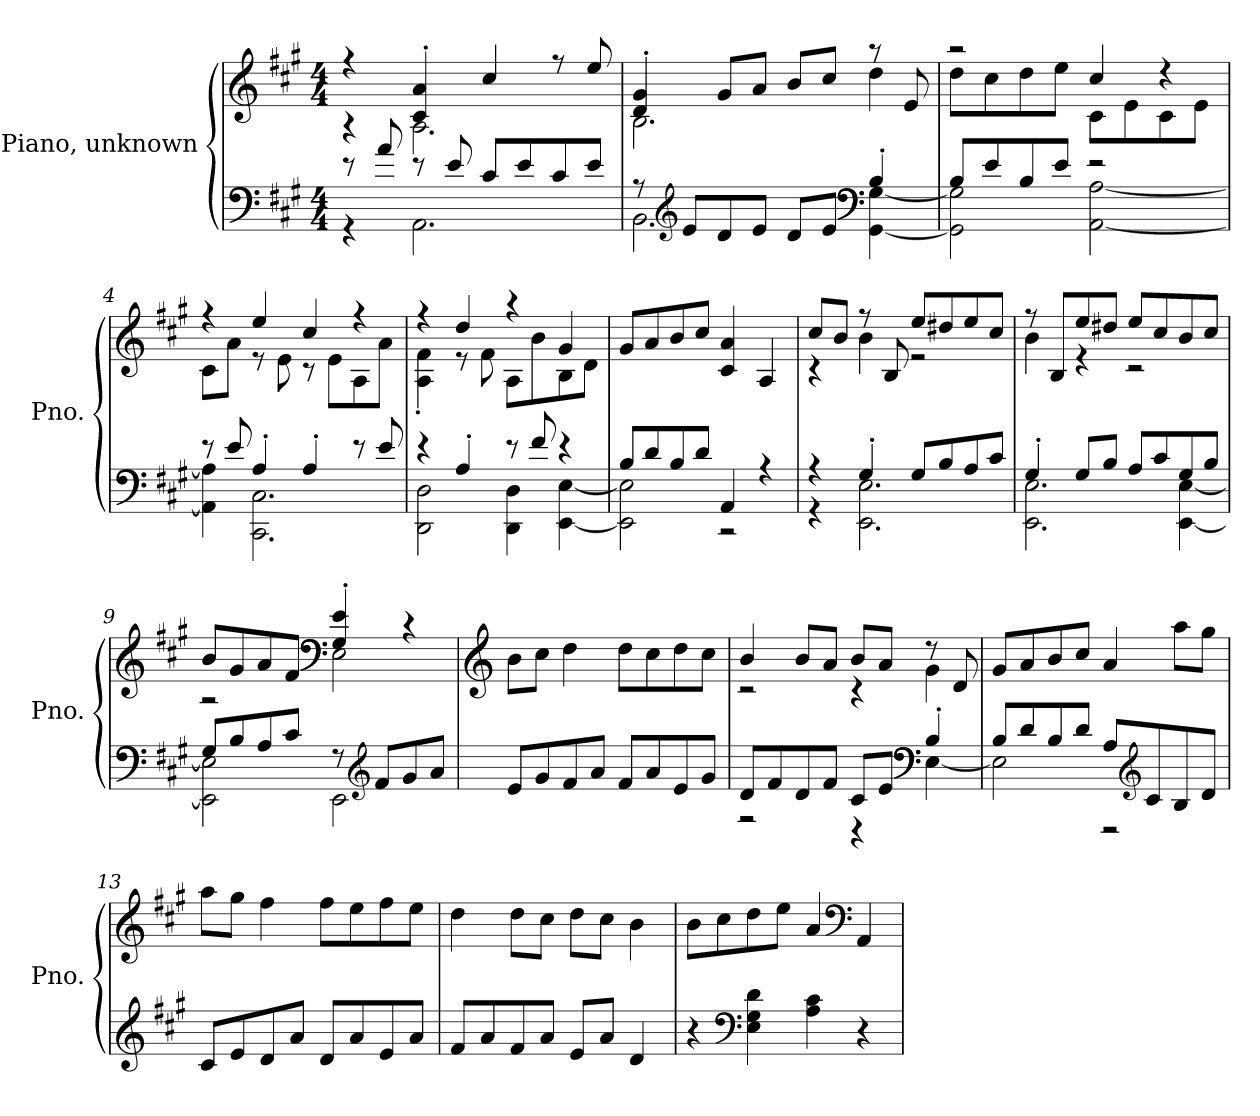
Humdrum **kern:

**kern	**kern
*part1	*part1
*staff2	*staff1
*I"Piano, unknown	*
*I'Pno.	*
*clefF4	*clefG2
*k[f#c#g#]	*k[f#c#g#]
*M4/4	*M4/4
*MM120	*MM120
=1	=1
*^	*^
8r	4r	4r	4r
8a/	.	.	.
8r	2.AA\	4c#/' 4a/'	2.A\
8e/	.	.	.
8c#/L	.	4cc#/	.
8e/	.	.	.
8c#/	.	8r	.
8e/J	.	8ee/	.
=2	=2	=2	=2
8r	2.BB\	4d/' 4g#/'	2.B\
*clefG2	*	*	*
8e/L	.	.	.
8d/	.	8g#/L	.
8e/J	.	8a/J	.
8d/L	.	8b/L	.
8e/J	.	8cc#/J	.
*clefF4	*	*	*
4B'/	[4GG#\ [4G#\	8r	4dd\
.	.	8e/	.
=3	=3	=3	=3
8B/L	2GG#\] 2G#\]	2r	8dd\L
8e/	.	.	8cc#\
8B/	.	.	8dd\
8e/J	.	.	8ee\J
2r	[2AA\ [2A\	4cc#/	8c#\L
.	.	.	8e\
.	.	4r	8c#\
.	.	.	8e\J
!!LO:LB:g=z	!!
=4	=4	=4	=4
8r	4AA\] 4A\]	4r	8c#\L
8e/	.	.	8a\J
4A'/	2.CC#\ 2.C#\	4ee/	8r
.	.	.	8e\
4A'/	.	4cc#/	8r
.	.	.	8e\L
8r	.	4r	8A\
8e/	.	.	8a\J
=5	=5	=5	=5
4r	2DD\ 2D\	4r	4A\' 4f#\'
4A'/	.	4dd/	8r
.	.	.	8f#\
8r	4DD\ 4D\	4r	8A\L
8f#/	.	.	8b\
4r	[4EE\ [4E\	4g#/	8B\
.	.	.	8d\J
*	*	*v	*v
=6	=6	=6
8B/L	2EE\] 2E\]	8g#/L
8d/	.	8a/
8B/	.	8b/
8d/J	.	8cc#/J
4AA/	2r	4c#/ 4a/
4r	.	4A/
=7	=7	=7
*	*	*^
4r	4r	8cc#/L	4r
.	.	8b/J	.
4G#'/	2.EE\ 2.E\	8r	4b\
.	.	8B/	.
8G#/L	.	8ee/L	2r
8B/	.	8dd#X/	.
8A/	.	8ee/	.
8c#/J	.	8cc#/J	.
!!LO:LB:g=z	!!
=8	=8	=8	=8
4G#'/	2.EE\ 2.E\	8r	4b\
.	.	8B/L	.
8G#/L	.	8ee/	4r
8B/J	.	8dd#X/J	.
8A/L	.	8ee/L	2r
8c#/	.	8cc#/	.
8G#/	[4EE\ [4E\	8b/	.
8B/J	.	8cc#/J	.
=9	=9	=9	=9
8G#/L	2EE\] 2E\]	8b/L	2r
8B/	.	8g#/	.
8A/	.	8a/	.
8c#/J	.	8f#/J	.
*	*	*clefF4	*
8r	2EE\	4G#/' 4e/'	2E\
*clefG2	*	*	*
8f#/L	.	.	.
8g#/	.	4r	.
8a/J	.	.	.
*v	*v	*	*
*	*v	*v
=10	=10
*	*clefG2
8e/L	8b\L
8g#/	8cc#\J
8f#/	4dd\
8a/J	.
8f#/L	8dd\L
8a/	8cc#\
8e/	8dd\
8g#/J	8cc#\J
=11	=11
*^	*^
8d/L	2r	4b/	2r
8f#/	.	.	.
8d/	.	8b/L	.
8f#/J	.	8a/J	.
8c#/L	4r	8b/L	4r
8e/J	.	8a/J	.
*clefF4	*	*	*
4B'/	[4E\	8r	4g#\
.	.	8d/	.
*	*	*v	*v
!!LO:LB:g=z
=12	=12	=12
8B/L	2E\]	8g#/L
8d/	.	8a/
8B/	.	8b/
8d/J	.	8cc#/J
8A/L	2r	4a/
*clefG2	*	*
8c#/	.	.
8B/	.	8aa\L
8d/J	.	8gg#\J
*v	*v	*
=13	=13
8c#/L	8aa\L
8e/	8gg#\J
8d/	4ff#\
8a/J	.
8d/L	8ff#\L
8a/	8ee\
8e/	8ff#\
8a/J	8ee\J
=14	=14
8f#/L	4dd\
8a/	.
8f#/	8dd\L
8a/J	8cc#\J
8e/L	8dd\L
8a/J	8cc#\J
4d/	4b\
=15	=15
4r	8b\L
.	8cc#\
*clefF4	*
4E\ 4G#\ 4d\	8dd\
.	8ee\J
4A\ 4c#\	4a/
*	*clefF4
4r	4AA/
=	=
*-	*-
